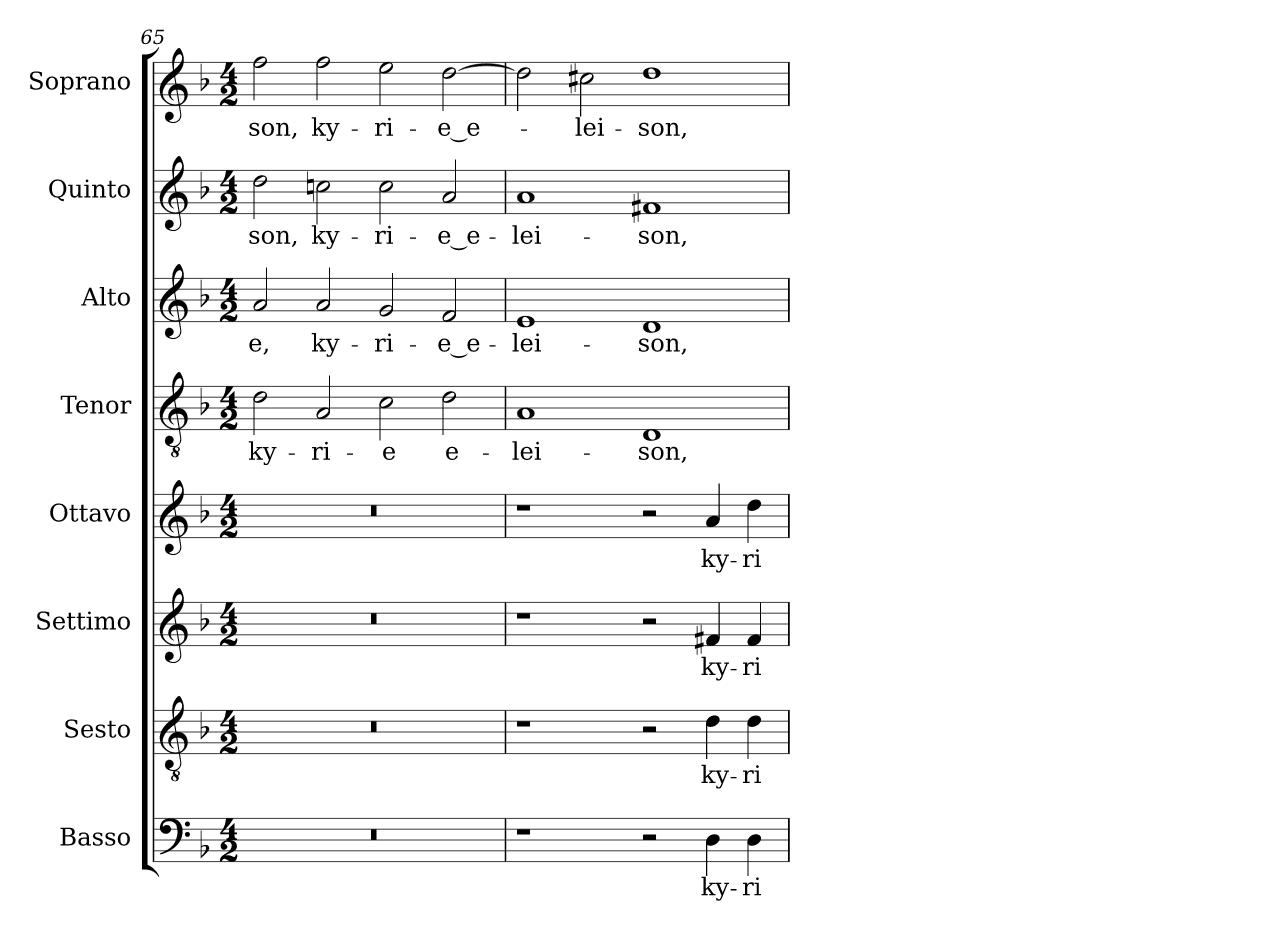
**kern	**text	**kern	**text	**kern	**text	**kern	**text	**kern	**text	**kern	**text	**kern	**text	**kern	**text
*part8	*part8	*part7	*part7	*part6	*part6	*part5	*part5	*part4	*part4	*part3	*part3	*part2	*part2	*part1	*part1
*staff8	*staff8	*staff7	*staff7	*staff6	*staff6	*staff5	*staff5	*staff4	*staff4	*staff3	*staff3	*staff2	*staff2	*staff1	*staff1
*I"Basso	*	*I"Sesto	*	*I"Settimo	*	*I"Ottavo	*	*I"Tenor	*	*I"Alto	*	*I"Quinto	*	*I"Soprano	*
*I'B.	*	*I'Ss.	*	*I'St.	*	*I'Ot.	*	*I'T.	*	*I'A.	*	*I'Q.	*	*I'S.	*
*clefF4	*	*clefGv2	*	*clefG2	*	*clefG2	*	*clefGv2	*	*clefG2	*	*clefG2	*	*clefG2	*
*	*	*ITrd7c12	*	*	*	*	*	*ITrd7c12	*	*	*	*	*	*	*
*k[b-]	*	*k[b-]	*	*k[b-]	*	*k[b-]	*	*k[b-]	*	*k[b-]	*	*k[b-]	*	*k[b-]	*
*F:	*	*F:	*	*F:	*	*F:	*	*F:	*	*F:	*	*F:	*	*F:	*
*M4/2	*	*M4/2	*	*M4/2	*	*M4/2	*	*M4/2	*	*M4/2	*	*M4/2	*	*M4/2	*
=65	=65	=65	=65	=65	=65	=65	=65	=65	=65	=65	=65	=65	=65	=65	=65
!LO:N:vis=1	!	!LO:N:vis=1	!	!LO:N:vis=1	!	!LO:N:vis=1	!	!	!	!	!	!	!	!	!
!	!	!	!	!	!	!	!	!	!LO:LY:b:color=#000000	!	!	!	!	!	!
!	!	!	!	!	!	!	!	!	!	!	!LO:LY:b:color=#000000	!	!	!	!
!	!	!	!	!	!	!	!	!	!	!	!	!	!LO:LY:b:color=#000000	!	!
!	!	!	!	!	!	!	!	!	!	!	!	!	!	!	!LO:LY:b:color=#000000
0r	.	0r	.	0r	.	0r	.	2Di\	ky-	2ai/	-e,	2ddi\	-son,	2ffi\	-son,
!	!	!	!	!	!	!	!	!	!LO:LY:b:color=#000000	!	!	!	!	!	!
!	!	!	!	!	!	!	!	!	!	!	!LO:LY:b:color=#000000	!	!	!	!
!	!	!	!	!	!	!	!	!	!	!	!	!	!LO:LY:b:color=#000000	!	!
!	!	!	!	!	!	!	!	!	!	!	!	!	!	!	!LO:LY:b:color=#000000
.	.	.	.	.	.	.	.	2AAi/	-ri-	2ai/	ky-	2ccni\	ky-	2ffi\	ky-
!	!	!	!	!	!	!	!	!	!LO:LY:b:color=#000000	!	!	!	!	!	!
!	!	!	!	!	!	!	!	!	!	!	!LO:LY:b:color=#000000	!	!	!	!
!	!	!	!	!	!	!	!	!	!	!	!	!	!LO:LY:b:color=#000000	!	!
!	!	!	!	!	!	!	!	!	!	!	!	!	!	!	!LO:LY:b:color=#000000
.	.	.	.	.	.	.	.	2Ci\	-e	2gi/	-ri-	2cci\	-ri-	2eei\	-ri-
!	!	!	!	!	!	!	!	!	!LO:LY:b:color=#000000	!	!	!	!	!	!
!	!	!	!	!	!	!	!	!	!	!	!LO:LY:b:color=#000000	!	!	!	!
!	!	!	!	!	!	!	!	!	!	!	!	!	!LO:LY:b:color=#000000	!	!
!	!	!	!	!	!	!	!	!	!	!	!	!	!	!	!LO:LY:b:color=#000000
.	.	.	.	.	.	.	.	2Di\	e-	2fi/	-e_e-	2ai/	-e_e-	[2ddi\	-e_e-
=66	=66	=66	=66	=66	=66	=66	=66	=66	=66	=66	=66	=66	=66	=66	=66
!	!	!	!	!	!	!	!	!	!LO:LY:b:color=#000000	!	!	!	!	!	!
!	!	!	!	!	!	!	!	!	!	!	!LO:LY:b:color=#000000	!	!	!	!
!	!	!	!	!	!	!	!	!	!	!	!	!	!LO:LY:b:color=#000000	!	!
1r	.	1r	.	1r	.	1r	.	1AAi	-lei-	1ei	-lei-	1ai	-lei-	2ddi\]	.
!	!	!	!	!	!	!	!	!	!	!	!	!	!	!	!LO:LY:b:color=#000000
.	.	.	.	.	.	.	.	.	.	.	.	.	.	2cc#Xi\	-lei-
!	!	!	!	!	!	!	!	!	!LO:LY:b:color=#000000	!	!	!	!	!	!
!	!	!	!	!	!	!	!	!	!	!	!LO:LY:b:color=#000000	!	!	!	!
!	!	!	!	!	!	!	!	!	!	!	!	!	!LO:LY:b:color=#000000	!	!
!	!	!	!	!	!	!	!	!	!	!	!	!	!	!	!LO:LY:b:color=#000000
2r	.	2r	.	2r	.	2r	.	1DDi	-son,	1di	-son,	1f#Xi	-son,	1ddi	-son,
!	!LO:LY:b:color=#000000	!	!	!	!	!	!	!	!	!	!	!	!	!	!
!	!	!	!LO:LY:b:color=#000000	!	!	!	!	!	!	!	!	!	!	!	!
!	!	!	!	!	!LO:LY:b:color=#000000	!	!	!	!	!	!	!	!	!	!
!	!	!	!	!	!	!	!LO:LY:b:color=#000000	!	!	!	!	!	!	!	!
4Di\	ky-	4Di\	ky-	4f#Xi/	ky-	4ai/	ky-	.	.	.	.	.	.	.	.
!	!LO:LY:b:color=#000000	!	!	!	!	!	!	!	!	!	!	!	!	!	!
!	!	!	!LO:LY:b:color=#000000	!	!	!	!	!	!	!	!	!	!	!	!
!	!	!	!	!	!LO:LY:b:color=#000000	!	!	!	!	!	!	!	!	!	!
!	!	!	!	!	!	!	!LO:LY:b:color=#000000	!	!	!	!	!	!	!	!
4Di\	-ri-	4Di\	-ri-	4f#i/	-ri-	4ddi\	-ri-	.	.	.	.	.	.	.	.
=	=	=	=	=	=	=	=	=	=	=	=	=	=	=	=
*-	*-	*-	*-	*-	*-	*-	*-	*-	*-	*-	*-	*-	*-	*-	*-
